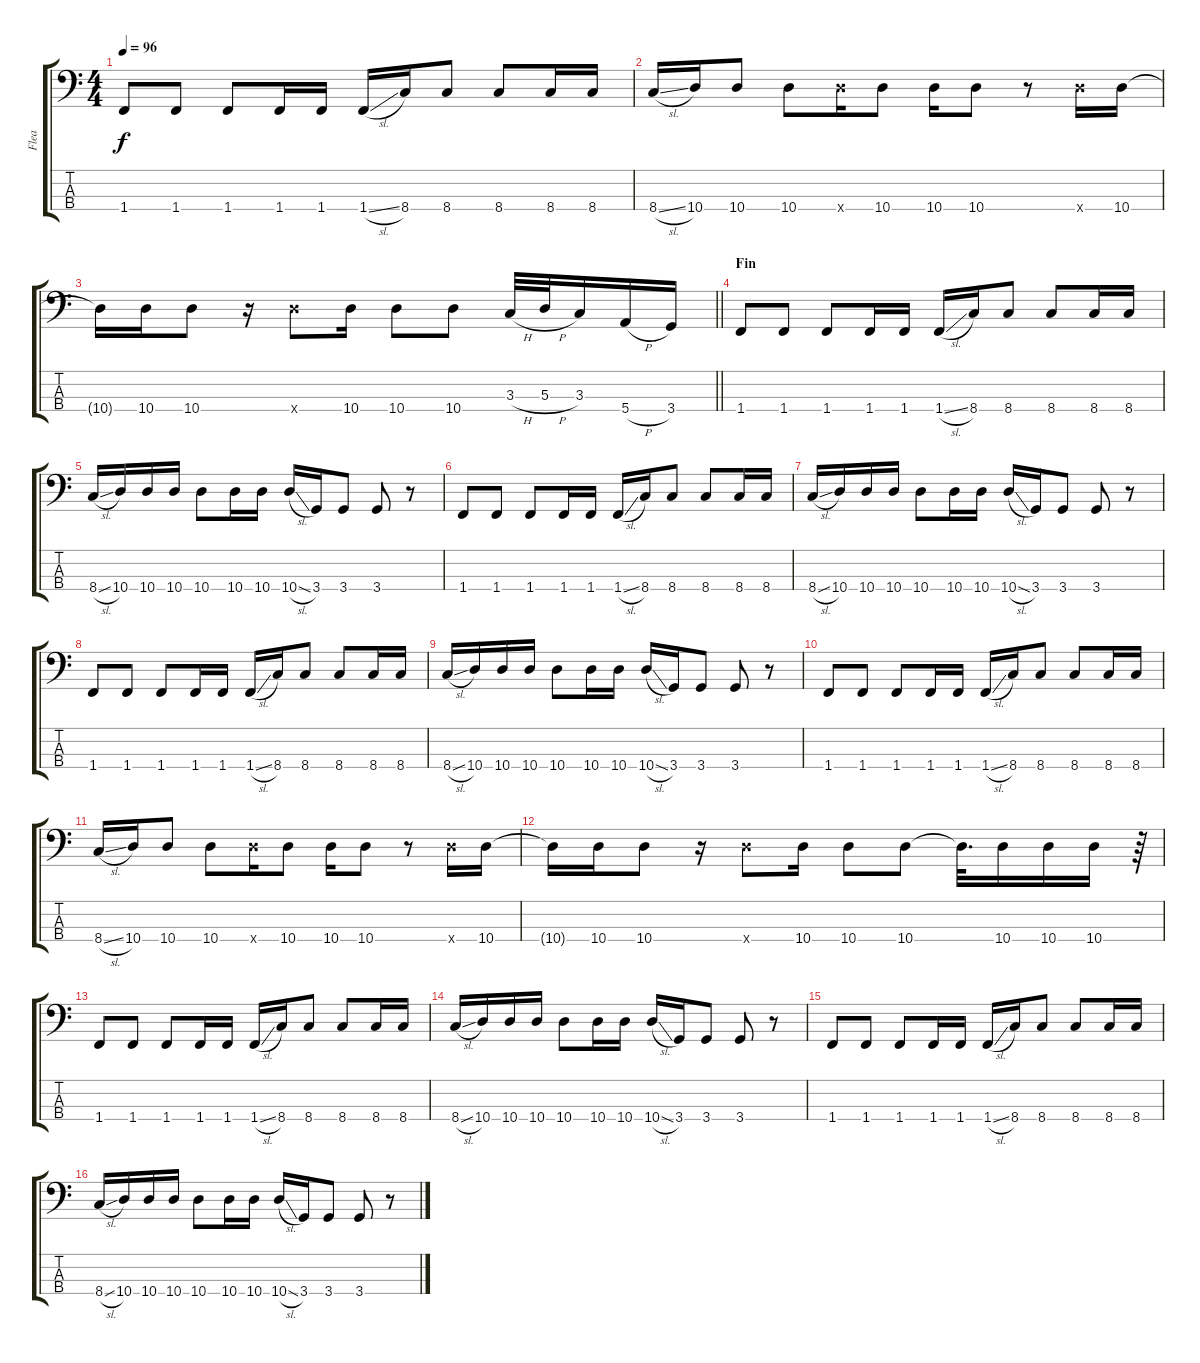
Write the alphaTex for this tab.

\track ("Flea" "Flea") {instrument electricbasspick}
\staff {score tabs}
\tuning (G2 D2 A1 E1) {hide}
\ts (4 4)
\tempo 96
\clef f4
\ks c
1.4.8{dy f} 1.4.8 1.4.8 1.4.16 1.4.16 1.4{sl}.16 8.4.16 8.4.8 8.4.8 8.4.16 8.4.16 |
8.4{sl}.16 10.4.16 10.4.8 10.4.8 10.4{x}.16 10.4.8 10.4.16 10.4.8 r.8 10.4{x}.16 10.4.16 |
\barLineRight lightlight
10.4{t}.16 10.4.16 10.4.8 r.16 10.4{x}.8 10.4.16 10.4.8 10.4.8 3.3{h}.32 5.3{h}.32 3.3.16 5.4{h}.16 3.4.16 |
\section ("" "Fin")
1.4.8 1.4.8 1.4.8 1.4.16 1.4.16 1.4{sl}.16 8.4.16 8.4.8 8.4.8 8.4.16 8.4.16 |
8.4{sl}.16 10.4.16 10.4.16 10.4.16 10.4.8 10.4.16 10.4.16 10.4{sl}.16 3.4.16 3.4.8 3.4.8 r.8 |
1.4.8 1.4.8 1.4.8 1.4.16 1.4.16 1.4{sl}.16 8.4.16 8.4.8 8.4.8 8.4.16 8.4.16 |
8.4{sl}.16 10.4.16 10.4.16 10.4.16 10.4.8 10.4.16 10.4.16 10.4{sl}.16 3.4.16 3.4.8 3.4.8 r.8 |
1.4.8 1.4.8 1.4.8 1.4.16 1.4.16 1.4{sl}.16 8.4.16 8.4.8 8.4.8 8.4.16 8.4.16 |
8.4{sl}.16 10.4.16 10.4.16 10.4.16 10.4.8 10.4.16 10.4.16 10.4{sl}.16 3.4.16 3.4.8 3.4.8 r.8 |
1.4.8 1.4.8 1.4.8 1.4.16 1.4.16 1.4{sl}.16 8.4.16 8.4.8 8.4.8 8.4.16 8.4.16 |
8.4{sl}.16 10.4.16 10.4.8 10.4.8 10.4{x}.16 10.4.8 10.4.16 10.4.8 r.8 10.4{x}.16 10.4.16 |
10.4{t}.16 10.4.16 10.4.8 r.16 10.4{x}.8 10.4.16 10.4.8 10.4.8 10.4{t}.32{d} 10.4.16 10.4.16 10.4.16 r.64 |
1.4.8 1.4.8 1.4.8 1.4.16 1.4.16 1.4{sl}.16 8.4.16 8.4.8 8.4.8 8.4.16 8.4.16 |
8.4{sl}.16 10.4.16 10.4.16 10.4.16 10.4.8 10.4.16 10.4.16 10.4{sl}.16 3.4.16 3.4.8 3.4.8 r.8 |
1.4.8 1.4.8 1.4.8 1.4.16 1.4.16 1.4{sl}.16 8.4.16 8.4.8 8.4.8 8.4.16 8.4.16 |
8.4{sl}.16 10.4.16 10.4.16 10.4.16 10.4.8 10.4.16 10.4.16 10.4{sl}.16 3.4.16 3.4.8 3.4.8 r.8
